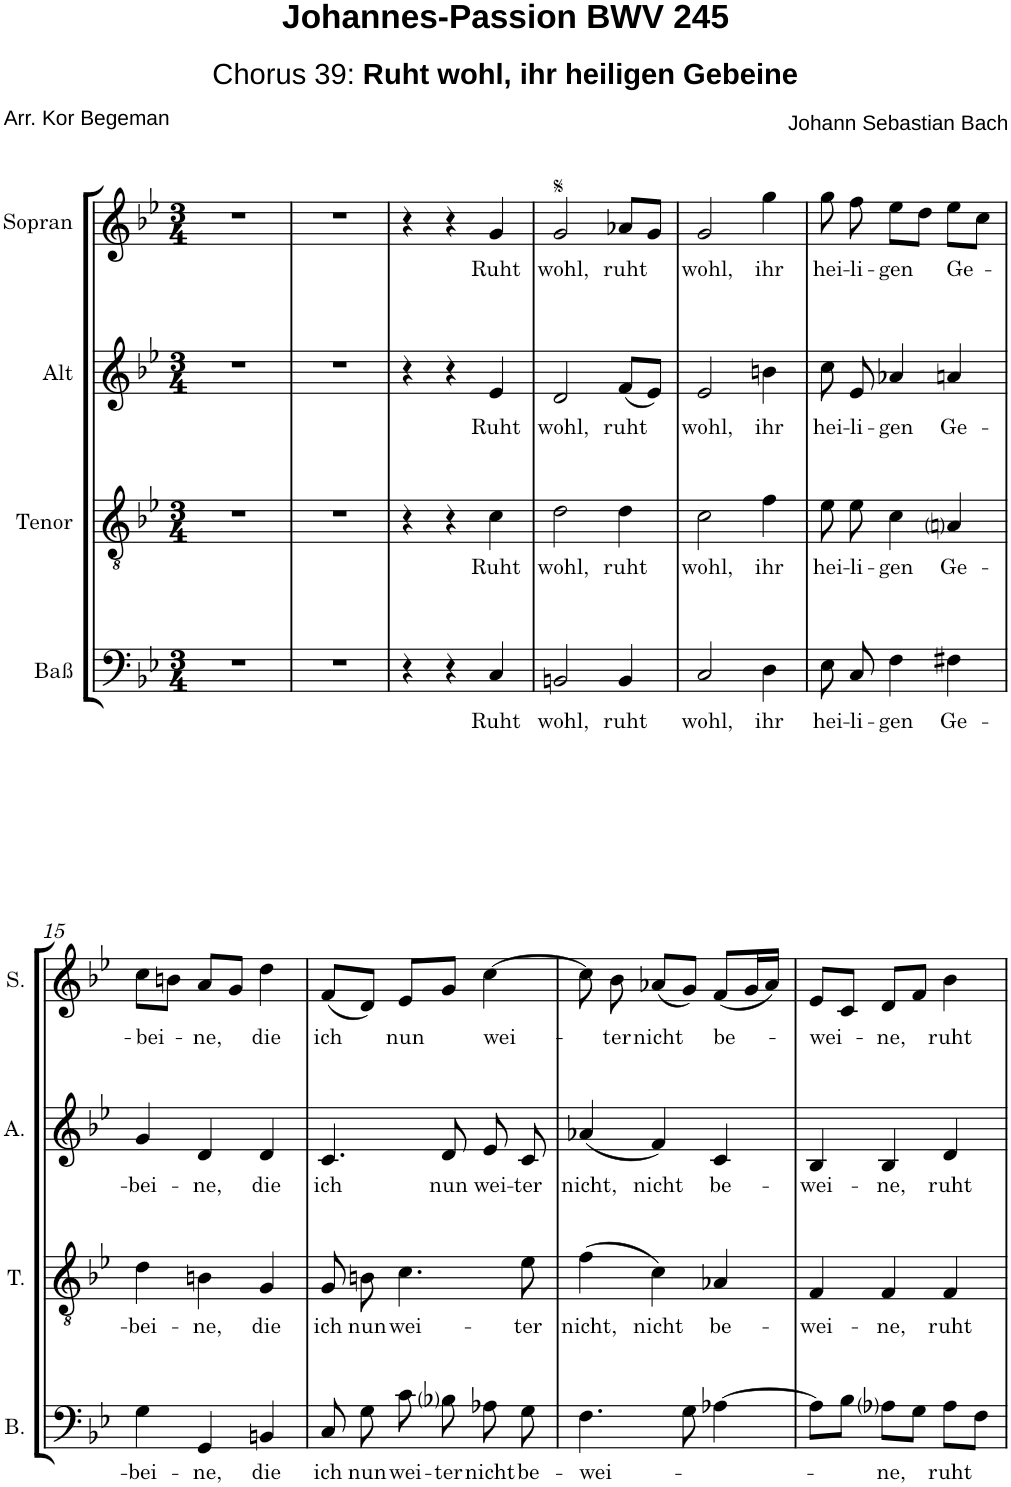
**kern	**text	**kern	**text	**kern	**text	**kern	**text
*part4	*part4	*part3	*part3	*part2	*part2	*part1	*part1
*staff4	*staff4	*staff3	*staff3	*staff2	*staff2	*staff1	*staff1
*I"Baß	*	*I"Tenor	*	*I"Alt	*	*I"Sopran	*
*I'B.	*	*I'T.	*	*I'A.	*	*I'S.	*
*clefF4	*	*clefGv2	*	*clefG2	*	*clefG2	*
*k[b-e-]	*	*k[b-e-]	*	*k[b-e-]	*	*k[b-e-]	*
*B-:	*	*B-:	*	*B-:	*	*B-:	*
*M3/4	*	*M3/4	*	*M3/4	*	*M3/4	*
=9	=9	=9	=9	=9	=9	=9	=9
2.r	.	2.r	.	2.r	.	2.r	.
=10	=10	=10	=10	=10	=10	=10	=10
2.r	.	2.r	.	2.r	.	2.r	.
=11	=11	=11	=11	=11	=11	=11	=11
4r	.	4r	.	4r	.	4r	.
4r	.	4r	.	4r	.	4r	.
!	!LO:LY:b	!	!LO:LY:b	!	!LO:LY:b	!	!LO:LY:b
4C/	Ruht	4c\	Ruht	4e-/	Ruht	4g/	Ruht
=12	=12	=12	=12	=12	=12	=12	=12
!	!LO:LY:b	!	!LO:LY:b	!	!LO:LY:b	!	!LO:LY:b
2BBn/	wohl,	2d\	wohl,	2d/	wohl,	2g/	wohl,
!	!LO:LY:b	!	!LO:LY:b	!	!LO:LY:b	!	!LO:LY:b
4BB/	ruht	4d\	ruht	(<8f/L	ruht	8a-X/L	ruht
.	.	.	.	8e-/J)	.	8g/J	.
=13	=13	=13	=13	=13	=13	=13	=13
!	!LO:LY:b	!	!LO:LY:b	!	!LO:LY:b	!	!LO:LY:b
2C/	wohl,	2c\	wohl,	2e-/	wohl,	2g/	wohl,
!	!LO:LY:b	!	!LO:LY:b	!	!LO:LY:b	!	!LO:LY:b
4D\	ihr	4f\	ihr	4bn\	ihr	4gg\	ihr
=14	=14	=14	=14	=14	=14	=14	=14
!	!LO:LY:b	!	!LO:LY:b	!	!LO:LY:b	!	!LO:LY:b
8E-\	hei-	8e-\L	hei-	8cc\	hei-	8gg\	hei-
!	!LO:LY:b	!	!LO:LY:b	!	!LO:LY:b	!	!LO:LY:b
8C/	-li-	8e-\J	-li-	8e-/	-li-	8ff\	-li-
!	!LO:LY:b	!	!LO:LY:b	!	!LO:LY:b	!	!LO:LY:b
4F\	-gen	4c\	-gen	4a-X/	-gen	8ee-\L	-gen
.	.	.	.	.	.	8dd\J	.
!	!LO:LY:b	!	!LO:LY:b	!	!LO:LY:b	!	!LO:LY:b
4F#X\	Ge-	4Ani/	Ge-	4an/	Ge-	8ee-\L	Ge-
.	.	.	.	.	.	8cc\J	.
!!LO:LB:g=z
=15	=15	=15	=15	=15	=15	=15	=15
!	!LO:LY:b	!	!LO:LY:b	!	!LO:LY:b	!	!LO:LY:b
4G\	-bei-	4d\	-bei-	4g/	-bei-	8cc\L	-bei-
.	.	.	.	.	.	8bn\J	.
!	!LO:LY:b	!	!LO:LY:b	!	!LO:LY:b	!	!LO:LY:b
4GG/	-ne,	4Bn\	-ne,	4d/	-ne,	8a/L	-ne,
.	.	.	.	.	.	8g/J	.
!	!LO:LY:b	!	!LO:LY:b	!	!LO:LY:b	!	!LO:LY:b
4BBn/	die	4G/	die	4d/	die	4dd\	die
=16	=16	=16	=16	=16	=16	=16	=16
!	!LO:LY:b	!	!LO:LY:b	!	!LO:LY:b	!	!LO:LY:b
8C/	ich	8G/L	ich	4.c/	ich	(<8f/L	ich
!	!LO:LY:b	!	!LO:LY:b	!	!	!	!
8G\	nun	8Bn/J	nun	.	.	8d/J)	.
!	!LO:LY:b	!	!LO:LY:b	!	!	!	!LO:LY:b
8c\	wei-	4.c\	wei-	.	.	8e-/L	nun
!	!LO:LY:b	!	!	!	!LO:LY:b	!	!
8B-i\	-ter	.	.	8d/	nun	8g/J	.
!	!LO:LY:b	!	!	!	!LO:LY:b	!	!LO:LY:b
8A-X\	nicht	.	.	8e-/	wei-	[4cc\	wei-
!	!LO:LY:b	!	!LO:LY:b	!	!LO:LY:b	!	!
8G\	be-	8e-\	-ter	8c/	-ter	.	.
=17	=17	=17	=17	=17	=17	=17	=17
!	!LO:LY:b	!	!LO:LY:b	!	!LO:LY:b	!	!
4.F\	-wei-	(>4f\	nicht,	(<4a-X/	nicht,	8cc\]	.
!	!	!	!	!	!	!	!LO:LY:b
.	.	.	.	.	.	8b-\	-ter
!	!	!	!LO:LY:b	!	!LO:LY:b	!	!LO:LY:b
.	.	4c\)	nicht	4f/)	nicht	(<8a-X/L	nicht
8G\	.	.	.	.	.	8g/J)	.
!	!	!	!LO:LY:b	!	!LO:LY:b	!	!LO:LY:b
[4A-X\	.	4A-X/	be-	4c/	be-	(<8f/L	be-
.	.	.	.	.	.	16g/L	.
.	.	.	.	.	.	16a-/JJ)	.
=18	=18	=18	=18	=18	=18	=18	=18
!	!	!	!LO:LY:b	!	!LO:LY:b	!	!LO:LY:b
8A-\L]	.	4F/	-wei-	4B-/	-wei-	8e-/L	-wei-
8B-\J	.	.	.	.	.	8c/J	.
!	!LO:LY:b	!	!LO:LY:b	!	!LO:LY:b	!	!LO:LY:b
8A-i\L	-ne,	4F/	-ne,	4B-/	-ne,	8d/L	-ne,
8G\J	.	.	.	.	.	8f/J	.
!	!LO:LY:b	!	!LO:LY:b	!	!LO:LY:b	!	!LO:LY:b
8A-\L	ruht	4F/	ruht	4d/	ruht	4b-\	ruht
8F\J	.	.	.	.	.	.	.
=	=	=	=	=	=	=	=
*-	*-	*-	*-	*-	*-	*-	*-
